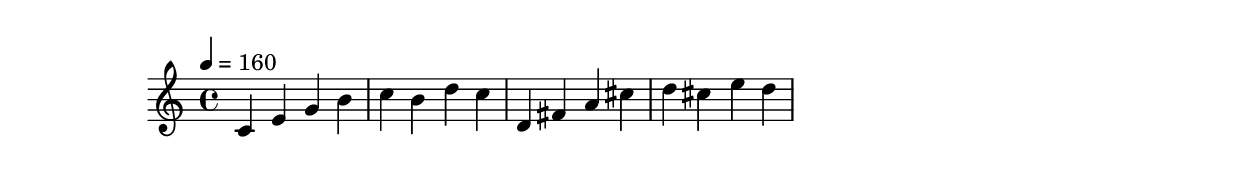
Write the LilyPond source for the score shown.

%% DO NOT EDIT this file manually; it is automatically
%% generated from LSR http://lsr.di.unimi.it
%% Make any changes in LSR itself, or in Documentation/snippets/new/ ,
%% and then run scripts/auxiliar/makelsr.py
%%
%% This file is in the public domain.
\version "2.18.0"

\header {
  lsrtags = "midi, rhythms, tweaks-and-overrides"

  texidoc = "
To change the tempo in MIDI output without printing anything, make the
metronome mark invisible.

"
  doctitle = "Changing the tempo without a metronome mark"
} % begin verbatim


\score {
  \new Staff \relative c' {
    \tempo 4 = 160
    c4 e g b
    c4 b d c
    \set Score.tempoHideNote = ##t
    \tempo 4 = 96
    d,4 fis a cis
    d4 cis e d
  }
  \layout { }
  \midi { }
}
